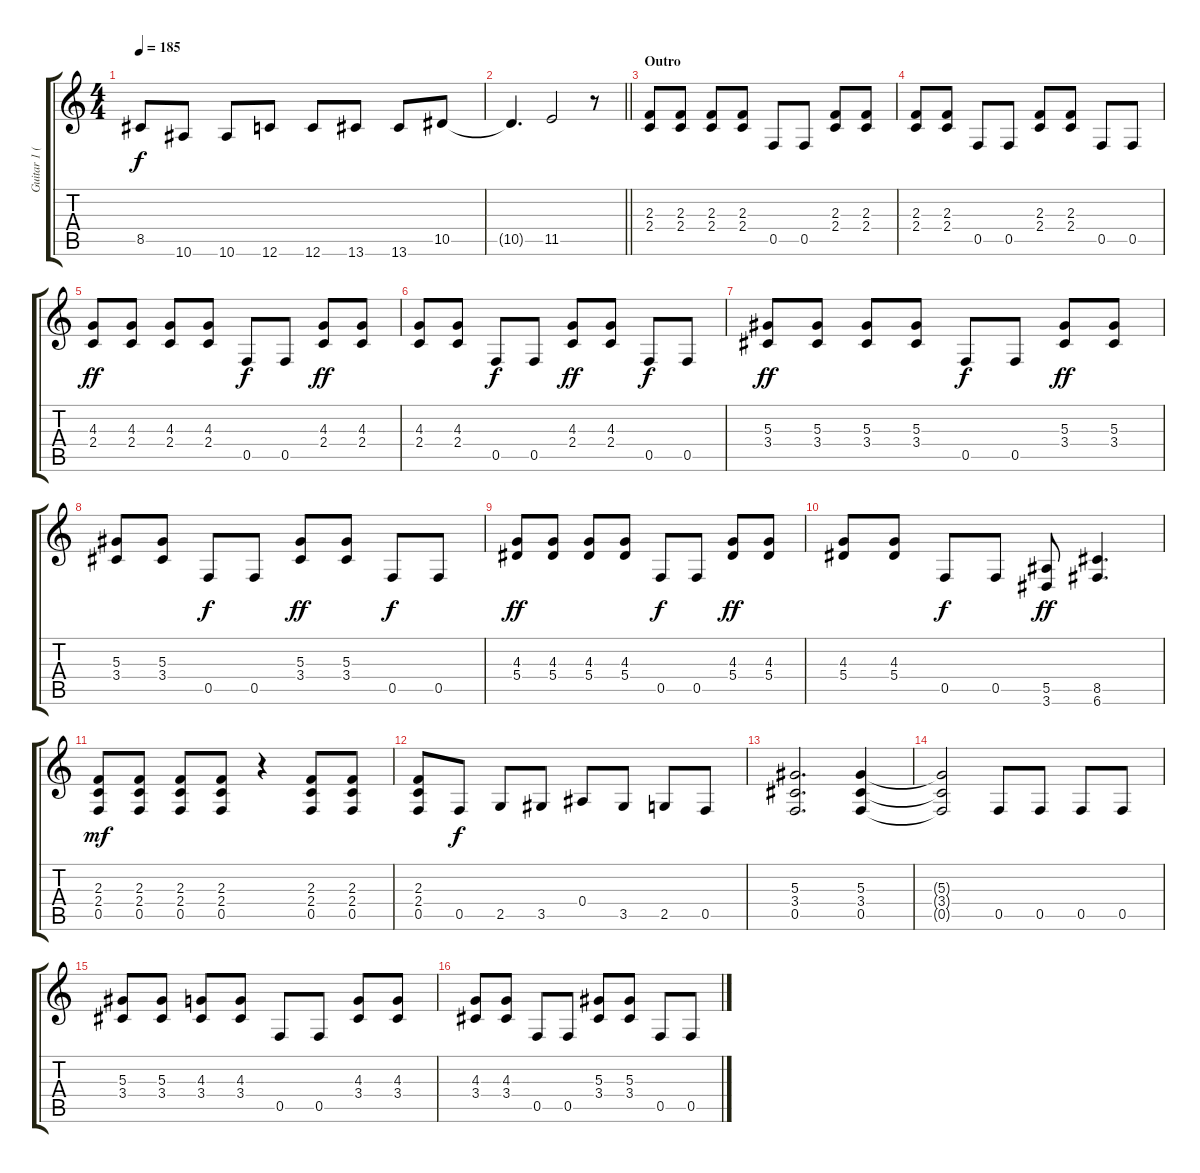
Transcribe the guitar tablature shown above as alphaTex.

\track ("Guitar 1 (Lead)" "Guitar 1 (") {instrument distortionguitar}
\staff {score tabs}
\tuning (C4 G3 Eb3 Bb2 F2 C2) {hide}
\ts (4 4)
\tempo 185
\clef g2
\ks c
8.5{t}.8{dy f} 10.6.8 10.6.8 12.6.8 12.6.8 13.6.8 13.6.8 10.5.8 |
\barLineRight lightlight
10.5{t}.4{d} 11.5.2 r.8 |
\section ("" "Outro")
(2.3 2.4).8 (2.3 2.4).8 (2.3 2.4).8 (2.3 2.4).8 0.5.8 0.5.8 (2.3 2.4).8 (2.3 2.4).8 |
(2.3 2.4).8 (2.3 2.4).8 0.5.8 0.5.8 (2.3 2.4).8 (2.3 2.4).8 0.5.8 0.5.8 |
(4.3 2.4).8{dy ff} (4.3 2.4).8 (4.3 2.4).8 (4.3 2.4).8 0.5.8{dy f} 0.5.8 (4.3 2.4).8{dy ff} (4.3 2.4).8 |
(4.3 2.4).8 (4.3 2.4).8 0.5.8{dy f} 0.5.8 (4.3 2.4).8{dy ff} (4.3 2.4).8 0.5.8{dy f} 0.5.8 |
(5.3 3.4).8{dy ff} (5.3 3.4).8 (5.3 3.4).8 (5.3 3.4).8 0.5.8{dy f} 0.5.8 (5.3 3.4).8{dy ff} (5.3 3.4).8 |
(5.3 3.4).8 (5.3 3.4).8 0.5.8{dy f} 0.5.8 (5.3 3.4).8{dy ff} (5.3 3.4).8 0.5.8{dy f} 0.5.8 |
(4.3 5.4).8{dy ff} (4.3 5.4).8 (4.3 5.4).8 (4.3 5.4).8 0.5.8{dy f} 0.5.8 (4.3 5.4).8{dy ff} (4.3 5.4).8 |
(4.3 5.4).8 (4.3 5.4).8 0.5.8{dy f} 0.5.8 (5.5 3.6).8{dy ff} (8.5 6.6).4{d} |
(2.3 2.4 0.5).8{dy mf} (2.3 2.4 0.5).8 (2.3 2.4 0.5).8 (2.3 2.4 0.5).8 r.4 (2.3 2.4 0.5).8 (2.3 2.4 0.5).8 |
(2.3 2.4 0.5).8 0.5.8{dy f} 2.5.8 3.5.8 0.4.8 3.5.8 2.5.8 0.5.8 |
(5.3 3.4 0.5).2{d} (5.3 3.4 0.5).4 |
(5.3{t} 3.4{t} 0.5{t}).2 0.5.8 0.5.8 0.5.8 0.5.8 |
(5.3 3.4).8 (5.3 3.4).8 (4.3 3.4).8 (4.3 3.4).8 0.5.8 0.5.8 (4.3 3.4).8 (4.3 3.4).8 |
(4.3 3.4).8 (4.3 3.4).8 0.5.8 0.5.8 (5.3 3.4).8 (5.3 3.4).8 0.5.8 0.5.8
